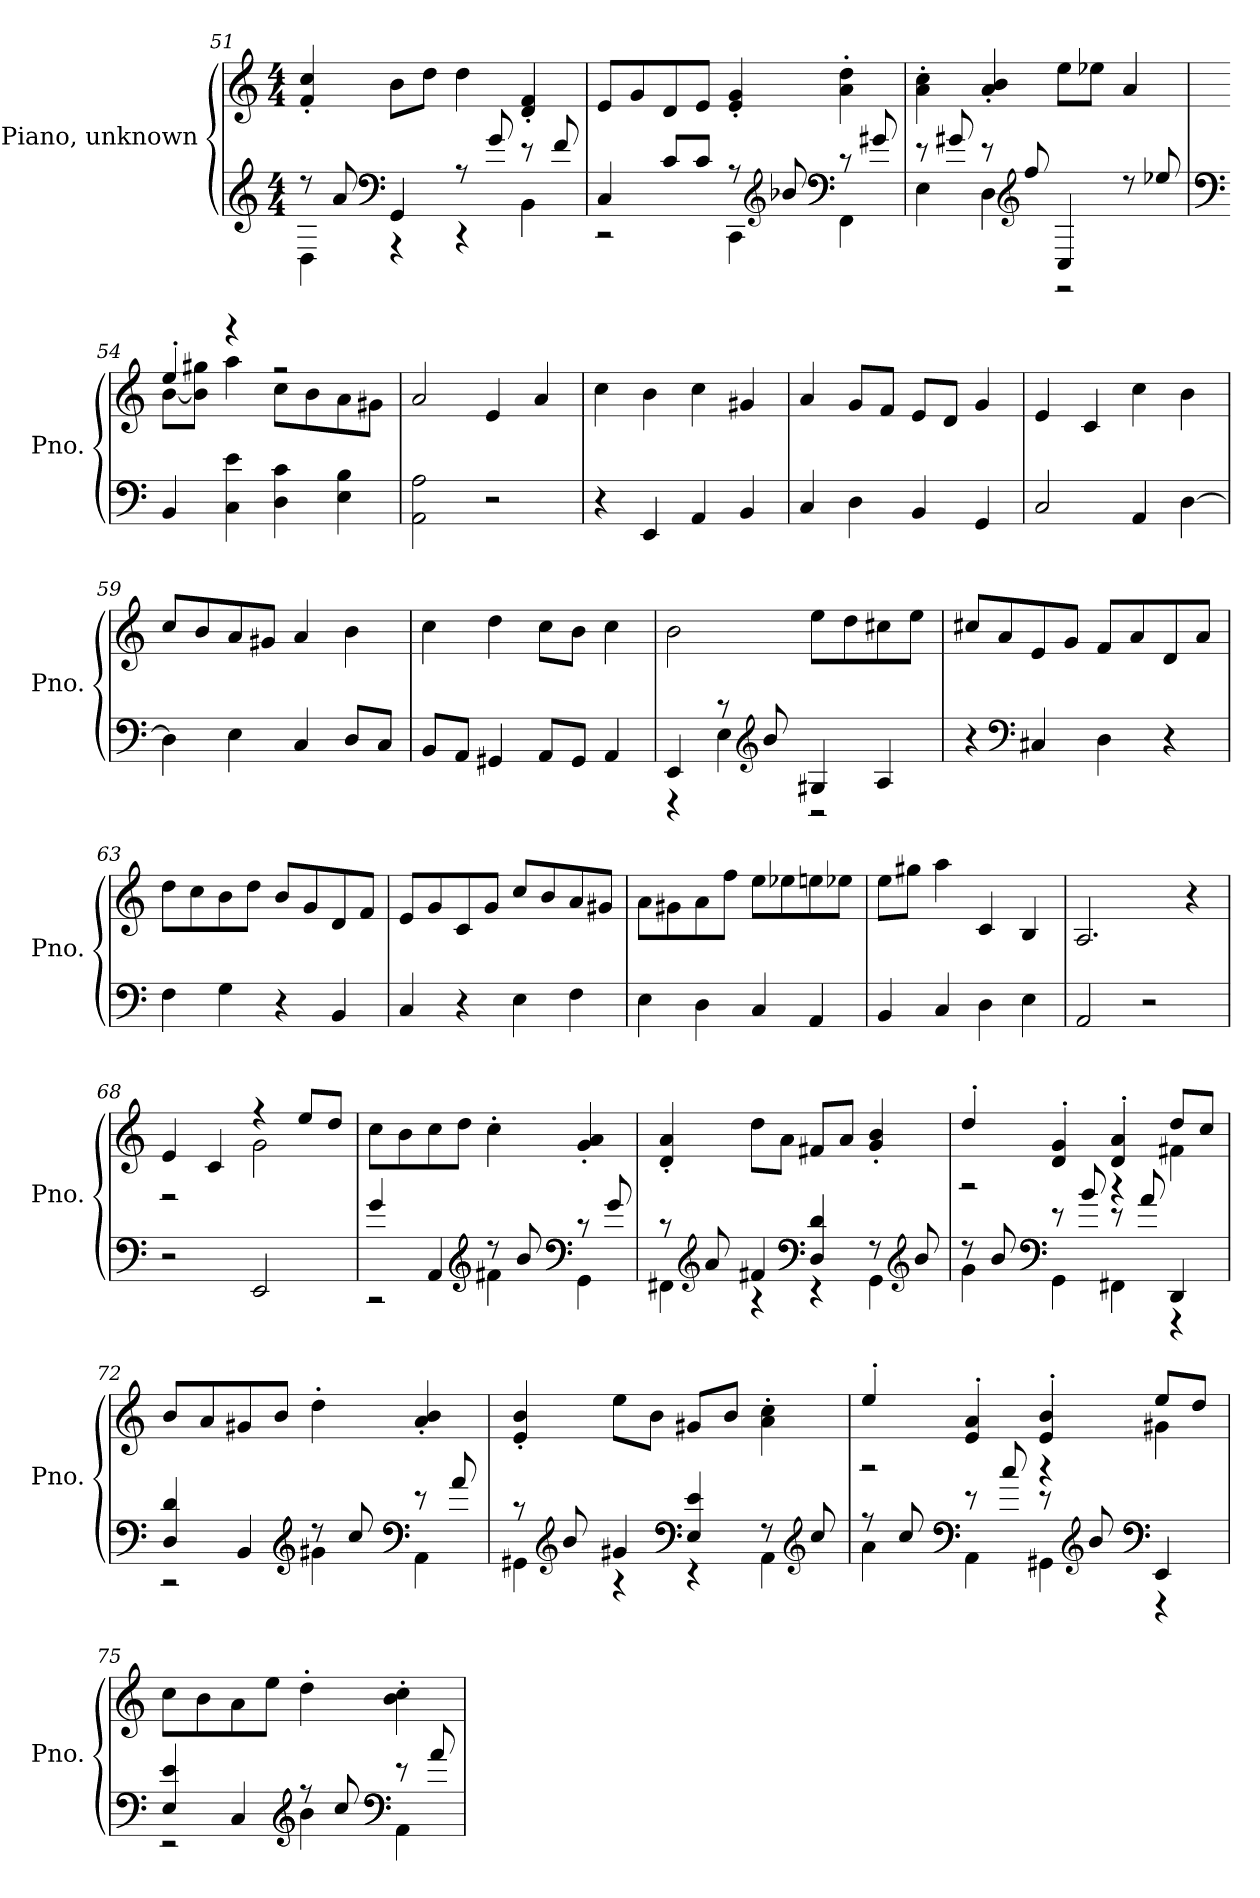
**kern	**kern
*part1	*part1
*staff2	*staff1
*I"Piano, unknown	*
*I'Pno.	*
*clefG2	*clefG2
*k[]	*k[]
*M4/4	*M4/4
=51	=51
*^	*
8r	4D\	4f/' 4cc/'
8a/	.	.
*clefF4	*	*
4GG/	4r	8b\L
.	.	8dd\J
8r	4r	4dd\
8g/	.	.
8r	4BB\	4d/' 4f/'
8f/	.	.
!!LO:LB:g=z
=52	=52	=52
4C/	2r	8e/L
.	.	8g/
8c/L	.	8d/
8c/J	.	8e/J
8r	4CC\	4e/' 4g/'
*clefG2	*	*
8b-X/	.	.
*clefF4	*	*
8r	4FF\	4a\' 4dd\'
8g#X/	.	.
=53	=53	=53
8r	4E\	4a\' 4cc\'
8g#X/	.	.
8r	4D\	4a/' 4b/'
*clefG2	*	*
8ff/	.	.
4C/	2r	8ee\L
.	.	8ee-X\J
8r	.	4a/
8ee-X/	.	.
*v	*v	*
=54	=54
*clefF4	*
*	*^
4BB/	4ee'/	[8b\L
.	.	8b\] 8gg#X\J
4C\ 4e\	4r	4aa\
4D\ 4c\	2r	8cc\L
.	.	8b\
4E\ 4B\	.	8a\
.	.	8g#X\J
*	*v	*v
=55	=55
2AA\ 2A\	2a/
2r	4e/
.	4a/
!!LO:PB:g=z
=56	=56
4r	4cc\
4EE/	4b\
4AA/	4cc\
4BB/	4g#X/
=57	=57
4C/	4a/
4D\	8g/L
.	8f/J
4BB/	8e/L
.	8d/J
4GG/	4g/
=58	=58
2C/	4e/
.	4c/
4AA/	4cc\
[4D\	4b\
=59	=59
4D\]	8cc/L
.	8b/
4E\	8a/
.	8g#X/J
4C/	4a/
8D/L	4b\
8C/J	.
=60	=60
8BB/L	4cc\
8AA/J	.
4GG#X/	4dd\
8AA/L	8cc\L
8GG#/J	8b\J
4AA/	4cc\
=61	=61
*^	*
4EE/	4r	2b\
8r	4E\	.
*clefG2	*	*
8b/	.	.
4G#X/	2r	8ee\L
.	.	8dd\
4A/	.	8cc#X\
.	.	8ee\J
*v	*v	*
!!LO:LB:g=z
=62	=62
4r	8cc#X/L
.	8a/
*clefF4	*
4C#X/	8e/
.	8g/J
4D\	8f/L
.	8a/
4r	8d/
.	8a/J
=63	=63
4F\	8dd\L
.	8cc\
4G\	8b\
.	8dd\J
4r	8b/L
.	8g/
4BB/	8d/
.	8f/J
=64	=64
4C/	8e/L
.	8g/
4r	8c/
.	8g/J
4E\	8cc/L
.	8b/
4F\	8a/
.	8g#X/J
=65	=65
4E\	8a\L
.	8g#X\
4D\	8a\
.	8ff\J
4C/	8ee\L
.	8ee-X\
4AA/	8een\
.	8ee-X\J
!!LO:LB:g=z
=66	=66
4BB/	8ee\L
.	8gg#X\J
4C/	4aa\
4D\	4c/
4E\	4B/
=67	=67
2AA/	2.A/
2r	.
.	4r
=68	=68
*	*^
2r	4e/	2r
.	4c/	.
2EE/	4r	2g\
.	8ee/L	.
.	8dd/J	.
*	*v	*v
=69	=69
*^	*
4g/	2r	8cc\L
.	.	8b\
4AA/	.	8cc\
.	.	8dd\J
*clefG2	*	*
8r	4f#X\	4cc'\
8b/	.	.
*clefF4	*	*
8r	4GG\	4g/' 4a/'
8g/	.	.
=70	=70	=70
8r	4FF#X\	4d/' 4a/'
*clefG2	*	*
8a/	.	.
4f#X/	4r	8dd\L
.	.	8a\J
*clefF4	*	*
4D/ 4d/	4r	8f#X/L
.	.	8a/J
8r	4GG\	4g/' 4b/'
*clefG2	*	*
8b/	.	.
!!LO:LB:g=z
=71	=71	=71
*	*	*^
8r	4g\	4dd'/	2r
8b/	.	.	.
*clefF4	*	*	*
8r	4GG\	4d/' 4g/'	.
8b/	.	.	.
8r	4FF#X\	4d/' 4a/'	4r
8a/	.	.	.
4DD/	4r	8dd/L	4f#X\
.	.	8cc/J	.
*	*	*v	*v
=72	=72	=72
4D/ 4d/	2r	8b/L
.	.	8a/
4BB/	.	8g#X/
.	.	8b/J
*clefG2	*	*
8r	4g#X\	4dd'\
8cc/	.	.
*clefF4	*	*
8r	4AA\	4a/' 4b/'
8a/	.	.
=73	=73	=73
8r	4GG#X\	4e/' 4b/'
*clefG2	*	*
8b/	.	.
4g#X/	4r	8ee\L
.	.	8b\J
*clefF4	*	*
4E/ 4e/	4r	8g#X/L
.	.	8b/J
8r	4AA\	4a\' 4cc\'
*clefG2	*	*
8cc/	.	.
!!LO:LB:g=z
=74	=74	=74
*	*	*^
8r	4a\	4ee'/	2r
8cc/	.	.	.
*clefF4	*	*	*
8r	4AA\	4e/' 4a/'	.
8cc/	.	.	.
8r	4GG#X\	4e/' 4b/'	4r
*clefG2	*	*	*
8b/	.	.	.
*clefF4	*	*	*
4EE/	4r	8ee/L	4g#X\
.	.	8dd/J	.
*	*	*v	*v
=75	=75	=75
4E/ 4e/	2r	8cc\L
.	.	8b\
4C/	.	8a\
.	.	8ee\J
*clefG2	*	*
8r	4b\	4dd'\
8cc/	.	.
*clefF4	*	*
8r	4AA\	4b\' 4cc\'
8a/	.	.
*v	*v	*
=	=
*-	*-
